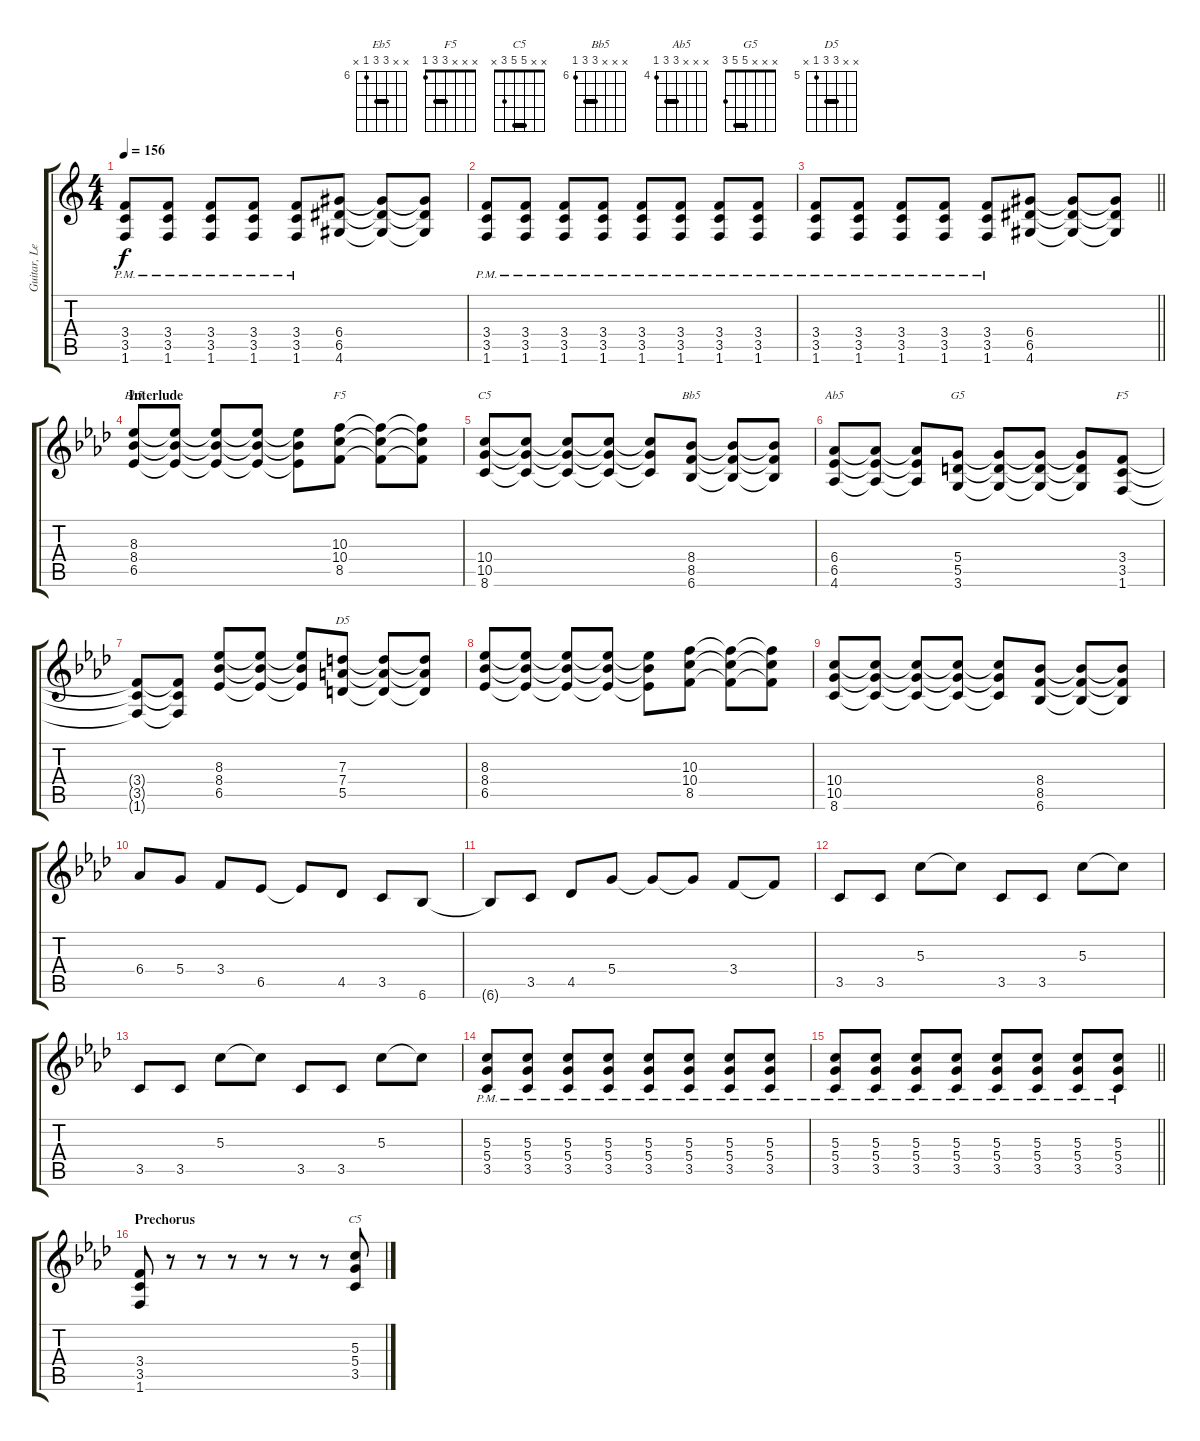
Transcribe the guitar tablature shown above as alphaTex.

\track ("Guitar, Lead" "Guitar, Le") {solo instrument overdrivenguitar}
\staff {score tabs}
\tuning (E4 B3 G3 D3 A2 E2) {hide}
\chord ("Eb5" x x 8 8 6 x) {firstfret 6 barre 8}
\chord ("F5" x x 10 10 8 x) {firstfret 8 barre 10}
\chord ("C5" x x x 10 10 8) {firstfret 8 barre 10}
\chord ("Bb5" x x x 8 8 6) {firstfret 6 barre 8}
\chord ("Ab5" x x x 6 6 4) {firstfret 4 barre 6}
\chord ("G5" x x x 5 5 3) {barre 5}
\chord ("F5" x x x 3 3 1) {barre 3}
\chord ("D5" x x 7 7 5 x) {firstfret 5 barre 7}
\chord ("C5" x x 5 5 3 x) {barre 5}
\ts (4 4)
\tempo 156
\clef g2
\ks c
(3.4{pm} 3.5{pm} 1.6{pm}).8{dy f} (3.4{pm} 3.5{pm} 1.6{pm}).8 (3.4{pm} 3.5{pm} 1.6{pm}).8 (3.4{pm} 3.5{pm} 1.6{pm}).8 (3.4{pm} 3.5{pm} 1.6{pm}).8 (6.4 6.5 4.6).8 (6.4{t} 6.5{t} 4.6{t}).8 (6.4{t} 6.5{t} 4.6{t}).8 |
(3.4{pm} 3.5{pm} 1.6{pm}).8 (3.4{pm} 3.5{pm} 1.6{pm}).8 (3.4{pm} 3.5{pm} 1.6{pm}).8 (3.4{pm} 3.5{pm} 1.6{pm}).8 (3.4{pm} 3.5{pm} 1.6{pm}).8 (3.4{pm} 3.5{pm} 1.6{pm}).8 (3.4{pm} 3.5{pm} 1.6{pm}).8 (3.4{pm} 3.5{pm} 1.6{pm}).8 |
\barLineRight lightlight
(3.4{pm} 3.5{pm} 1.6{pm}).8 (3.4{pm} 3.5{pm} 1.6{pm}).8 (3.4{pm} 3.5{pm} 1.6{pm}).8 (3.4{pm} 3.5{pm} 1.6{pm}).8 (3.4{pm} 3.5{pm} 1.6{pm}).8 (6.4 6.5 4.6).8 (6.4{t} 6.5{t} 4.6{t}).8 (6.4{t} 6.5{t} 4.6{t}).8 |
\section ("" "Interlude")
\ks ab
(8.3 8.4 6.5).8{ch "Eb5"} (8.3{t} 8.4{t} 6.5{t}).8 (8.3{t} 8.4{t} 6.5{t}).8 (8.3{t} 8.4{t} 6.5{t}).8 (8.3{t} 8.4{t} 6.5{t}).8 (10.3 10.4 8.5).8{ch "F5"} (10.3{t} 10.4{t} 8.5{t}).8 (10.3{t} 10.4{t} 8.5{t}).8 |
(10.4 10.5 8.6).8{ch "C5"} (10.4{t} 10.5{t} 8.6{t}).8 (10.4{t} 10.5{t} 8.6{t}).8 (10.4{t} 10.5{t} 8.6{t}).8 (10.4{t} 10.5{t} 8.6{t}).8 (8.4 8.5 6.6).8{ch "Bb5"} (8.4{t} 8.5{t} 6.6{t}).8 (8.4{t} 8.5{t} 6.6{t}).8 |
(6.4 6.5 4.6).8{ch "Ab5"} (6.4{t} 6.5{t} 4.6{t}).8 (6.4{t} 6.5{t} 4.6{t}).8 (5.4 5.5 3.6).8{ch "G5"} (5.4{t} 5.5{t} 3.6{t}).8 (5.4{t} 5.5{t} 3.6{t}).8 (5.4{t} 5.5{t} 3.6{t}).8 (3.4 3.5 1.6).8{ch "F5"} |
(3.4{t} 3.5{t} 1.6{t}).8 (3.4{t} 3.5{t} 1.6{t}).8 (8.3 8.4 6.5).8 (8.3{t} 8.4{t} 6.5{t}).8 (8.3{t} 8.4{t} 6.5{t}).8 (7.3 7.4 5.5).8{ch "D5"} (7.3{t} 7.4{t} 5.5{t}).8 (7.3{t} 7.4{t} 5.5{t}).8 |
(8.3 8.4 6.5).8 (8.3{t} 8.4{t} 6.5{t}).8 (8.3{t} 8.4{t} 6.5{t}).8 (8.3{t} 8.4{t} 6.5{t}).8 (8.3{t} 8.4{t} 6.5{t}).8 (10.3 10.4 8.5).8 (10.3{t} 10.4{t} 8.5{t}).8 (10.3{t} 10.4{t} 8.5{t}).8 |
(10.4 10.5 8.6).8 (10.4{t} 10.5{t} 8.6{t}).8 (10.4{t} 10.5{t} 8.6{t}).8 (10.4{t} 10.5{t} 8.6{t}).8 (10.4{t} 10.5{t} 8.6{t}).8 (8.4 8.5 6.6).8 (8.4{t} 8.5{t} 6.6{t}).8 (8.4{t} 8.5{t} 6.6{t}).8 |
6.4.8 5.4.8 3.4.8 6.5.8 6.5{t}.8 4.5.8 3.5.8 6.6.8 |
6.6{t}.8 3.5.8 4.5.8 5.4.8 5.4{t}.8 5.4{t}.8 3.4.8 3.4{t}.8 |
3.5.8 3.5.8 5.3.8 5.3{t}.8 3.5.8 3.5.8 5.3.8 5.3{t}.8 |
3.5.8 3.5.8 5.3.8 5.3{t}.8 3.5.8 3.5.8 5.3.8 5.3{t}.8 |
(5.3{pm} 5.4{pm} 3.5{pm}).8 (5.3{pm} 5.4{pm} 3.5{pm}).8 (5.3{pm} 5.4{pm} 3.5{pm}).8 (5.3{pm} 5.4{pm} 3.5{pm}).8 (5.3{pm} 5.4{pm} 3.5{pm}).8 (5.3{pm} 5.4{pm} 3.5{pm}).8 (5.3{pm} 5.4{pm} 3.5{pm}).8 (5.3{pm} 5.4{pm} 3.5{pm}).8 |
\barLineRight lightlight
(5.3{pm} 5.4{pm} 3.5{pm}).8 (5.3{pm} 5.4{pm} 3.5{pm}).8 (5.3{pm} 5.4{pm} 3.5{pm}).8 (5.3{pm} 5.4{pm} 3.5{pm}).8 (5.3{pm} 5.4{pm} 3.5{pm}).8 (5.3{pm} 5.4{pm} 3.5{pm}).8 (5.3{pm} 5.4{pm} 3.5{pm}).8 (5.3{pm} 5.4{pm} 3.5{pm}).8 |
\section ("" "Prechorus")
(3.4 3.5 1.6).8 r.8 r.8 r.8 r.8 r.8 r.8 (5.3 5.4 3.5).8{ch "C5"}
